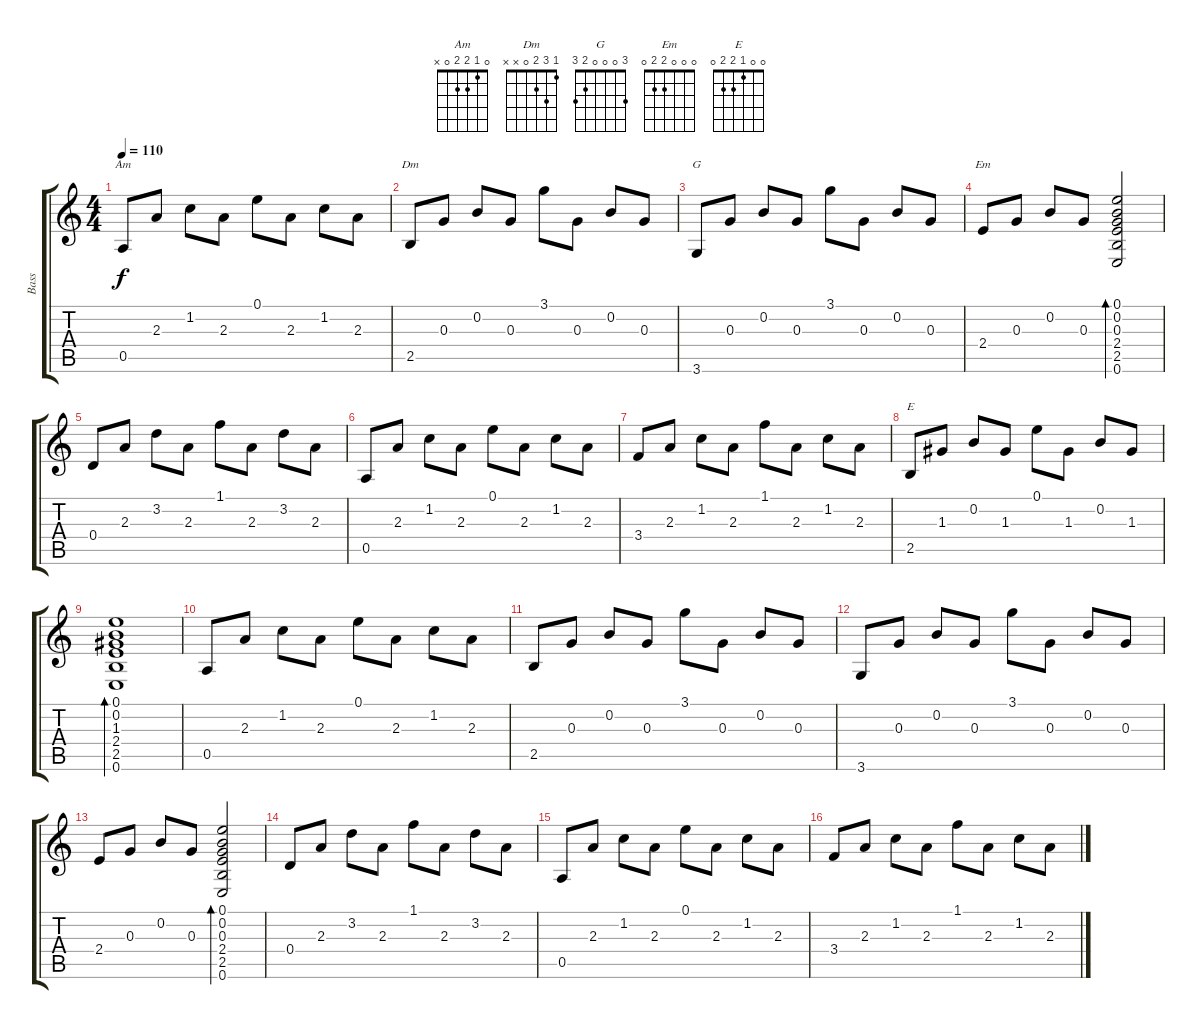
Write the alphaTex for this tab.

\track ("Bass" "Bass") {instrument electricbassfinger}
\staff {score tabs}
\tuning (E4 B3 G3 D3 A2 E2) {hide}
\chord ("Am" 0 1 2 2 0 x)
\chord ("Dm" 1 3 2 0 x x)
\chord ("G" 3 0 0 0 2 3)
\chord ("Em" 0 0 0 2 2 0)
\chord ("E" 0 0 1 2 2 0)
\ts (4 4)
\tempo 110
\clef g2
\ks c
0.5.8{ch "Am" dy f instrument electricbassfinger} 2.3.8 1.2.8 2.3.8 0.1.8 2.3.8 1.2.8 2.3.8 |
2.5.8{ch "Dm"} 0.3.8 0.2.8 0.3.8 3.1.8 0.3.8 0.2.8 0.3.8 |
3.6.8{ch "G"} 0.3.8 0.2.8 0.3.8 3.1.8 0.3.8 0.2.8 0.3.8 |
2.4.8{ch "Em"} 0.3.8 0.2.8 0.3.8 (0.1 0.2 0.3 2.4 2.5 0.6).2{bd 240} |
0.4.8 2.3.8 3.2.8 2.3.8 1.1.8 2.3.8 3.2.8 2.3.8 |
0.5.8 2.3.8 1.2.8 2.3.8 0.1.8 2.3.8 1.2.8 2.3.8 |
3.4.8 2.3.8 1.2.8 2.3.8 1.1.8 2.3.8 1.2.8 2.3.8 |
2.5.8{ch "E"} 1.3.8 0.2.8 1.3.8 0.1.8 1.3.8 0.2.8 1.3.8 |
(0.1 0.2 1.3 2.4 2.5 0.6).1{bd 240} |
0.5.8 2.3.8 1.2.8 2.3.8 0.1.8 2.3.8 1.2.8 2.3.8 |
2.5.8 0.3.8 0.2.8 0.3.8 3.1.8 0.3.8 0.2.8 0.3.8 |
3.6.8 0.3.8 0.2.8 0.3.8 3.1.8 0.3.8 0.2.8 0.3.8 |
2.4.8 0.3.8 0.2.8 0.3.8 (0.1 0.2 0.3 2.4 2.5 0.6).2{bd 240} |
0.4.8 2.3.8 3.2.8 2.3.8 1.1.8 2.3.8 3.2.8 2.3.8 |
0.5.8 2.3.8 1.2.8 2.3.8 0.1.8 2.3.8 1.2.8 2.3.8 |
3.4.8 2.3.8 1.2.8 2.3.8 1.1.8 2.3.8 1.2.8 2.3.8
